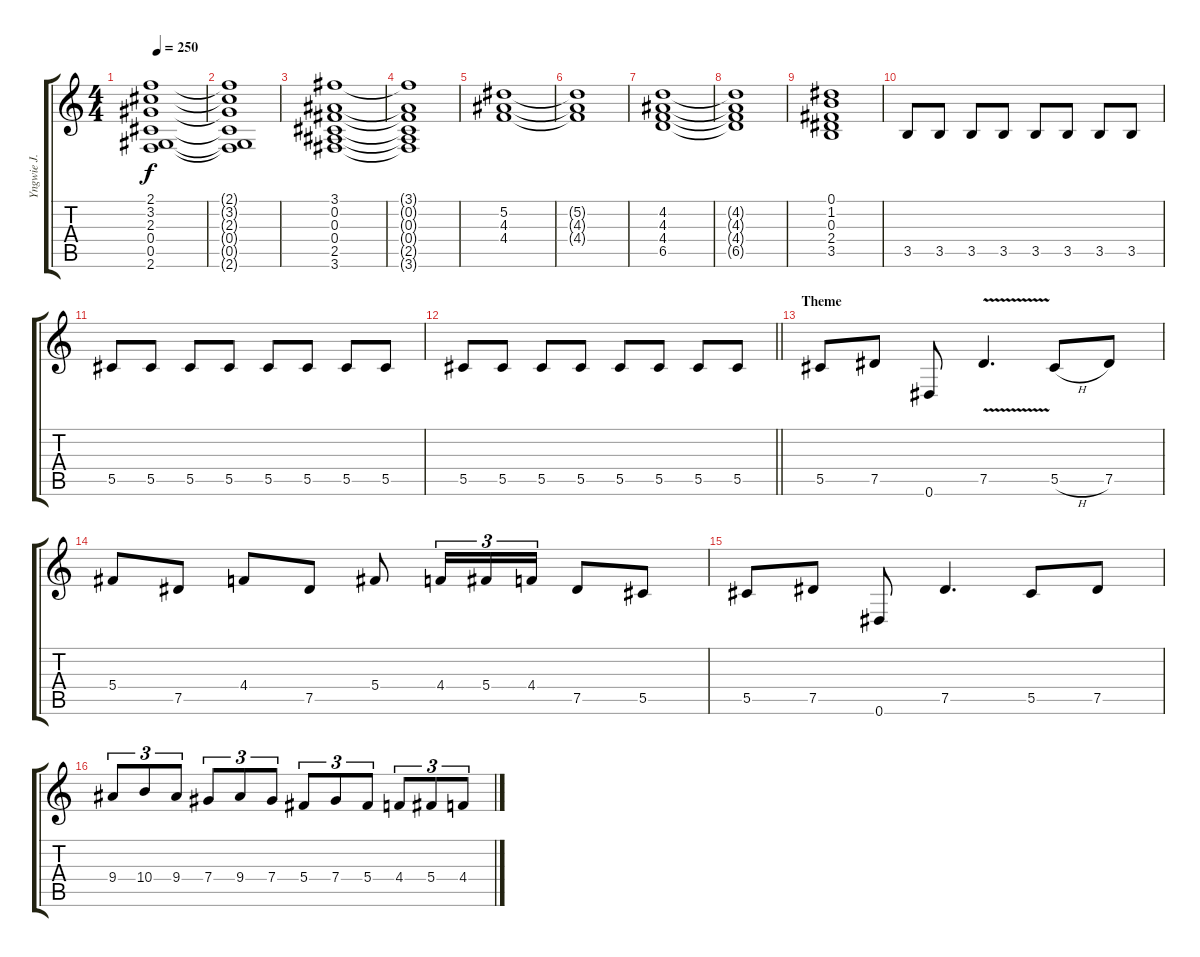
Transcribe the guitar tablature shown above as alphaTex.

\track ("Yngwie J. Malmsteen" "Yngwie J. ") {instrument overdrivenguitar}
\staff {score tabs}
\tuning (Eb4 Bb3 Gb3 Db3 Ab2 Eb2) {hide}
\ts (4 4)
\tempo 250
\clef g2
\ks c
(2.1 3.2 2.3 0.4 0.5 2.6).1{dy f} |
(2.1{t} 3.2{t} 2.3{t} 0.4{t} 0.5{t} 2.6{t}).1 |
(3.1 0.2 0.3 0.4 2.5 3.6).1 |
(3.1{t} 0.2{t} 0.3{t} 0.4{t} 2.5{t} 3.6{t}).1 |
(5.2 4.3 4.4).1 |
(5.2{t} 4.3{t} 4.4{t}).1 |
(4.2 4.3 4.4 6.5).1 |
(4.2{t} 4.3{t} 4.4{t} 6.5{t}).1 |
(0.1 1.2 0.3 2.4 3.5).1 |
3.5.8 3.5.8 3.5.8 3.5.8 3.5.8 3.5.8 3.5.8 3.5.8 |
5.5.8 5.5.8 5.5.8 5.5.8 5.5.8 5.5.8 5.5.8 5.5.8 |
\barLineRight lightlight
5.5.8 5.5.8 5.5.8 5.5.8 5.5.8 5.5.8 5.5.8 5.5.8 |
\section ("" "Theme")
5.5.8 7.5.8 0.6.8 7.5{v}.4{d} 5.5{h}.8 7.5.8 |
5.4.8 7.5.8 4.4.8 7.5.8 5.4.8 4.4.16{tu (3 2)} 5.4.16{tu (3 2)} 4.4.16{tu (3 2)} 7.5.8 5.5.8 |
5.5.8 7.5.8 0.6.8 7.5.4{d} 5.5.8 7.5.8 |
9.4.8{tu (3 2)} 10.4.8{tu (3 2)} 9.4.8{tu (3 2)} 7.4.8{tu (3 2)} 9.4.8{tu (3 2)} 7.4.8{tu (3 2)} 5.4.8{tu (3 2)} 7.4.8{tu (3 2)} 5.4.8{tu (3 2)} 4.4.8{tu (3 2)} 5.4.8{tu (3 2)} 4.4.8{tu (3 2)}
